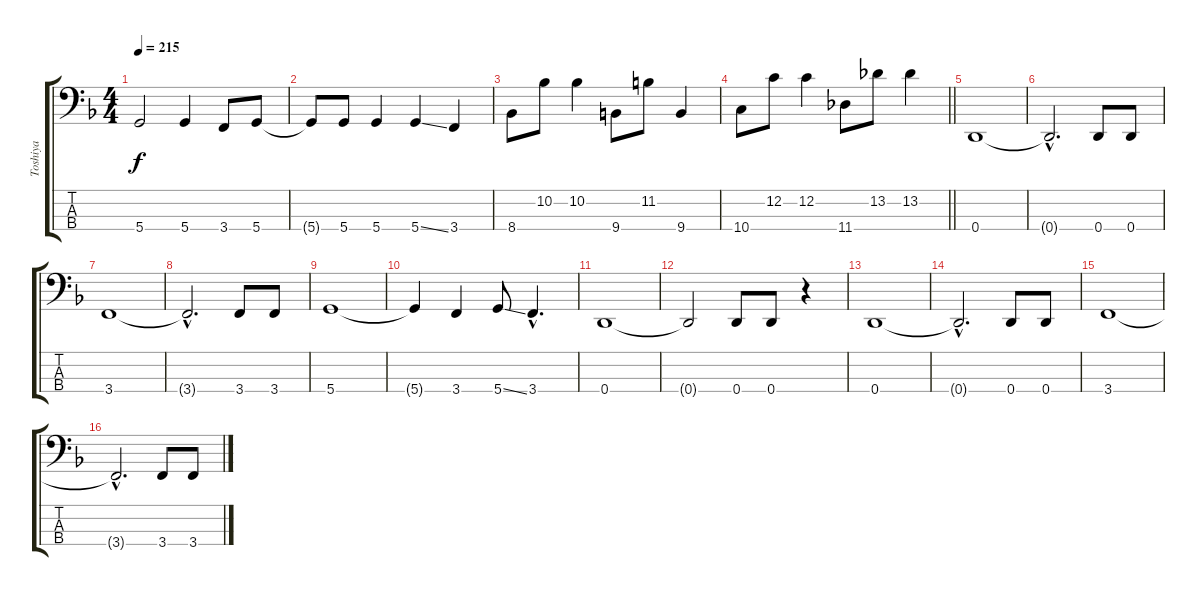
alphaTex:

\track ("Toshiya" "Toshiya") {instrument electricbasspick}
\staff {score tabs}
\tuning (F2 C2 G1 D1) {hide}
\ts (4 4)
\tempo 215
\clef f4
\ks f
5.4.2{dy f} 5.4.4 3.4.8 5.4.8 |
5.4{t}.8 5.4.8 5.4.4 5.4{ss}.4 3.4.4 |
8.4.8 10.2.8 10.2.4 9.4.8 11.2.8 9.4.4 |
\barLineRight lightlight
10.4.8 12.2.8 12.2.4 11.4.8 13.2.8 13.2.4 |
0.4.1 |
0.4{hac t}.2{d} 0.4.8 0.4.8 |
3.4.1 |
3.4{hac t}.2{d} 3.4.8 3.4.8 |
5.4.1 |
5.4{t}.4 3.4.4 5.4{ss}.8 3.4{hac}.4{d} |
0.4.1 |
0.4{t}.2 0.4.8 0.4.8 r.4 |
0.4.1 |
0.4{hac t}.2{d} 0.4.8 0.4.8 |
3.4.1 |
3.4{hac t}.2{d} 3.4.8 3.4.8
